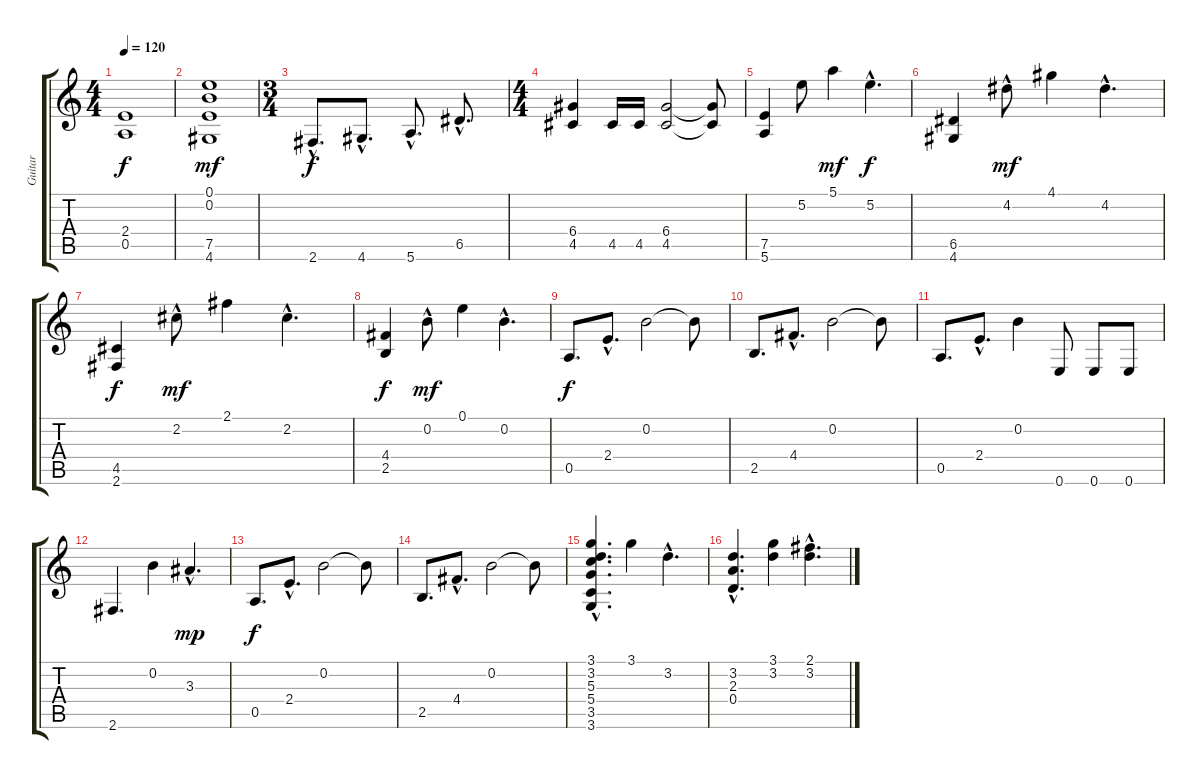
\track ("Guitar" "Guitar") {instrument distortionguitar}
\staff {score tabs}
\tuning (E4 B3 G3 D3 A2 E2) {hide}
\ts (4 4)
\tempo 120
\clef g2
\ks c
(2.4 0.5).1{dy f} |
(0.1 0.2 7.5 4.6).1{dy mf} |
\ts (3 4)
2.6{hac}.8{d dy f} 4.6{hac}.8{d} 5.6{hac}.8{d} 6.5{hac}.8{d} |
\ts (4 4)
(6.4 4.5).4 4.5.16 4.5.16 (6.4 4.5).2 (6.4{t} 4.5{t}).8 |
(7.5 5.6).4 5.2.8 5.1.4{dy mf} 5.2{hac}.4{d dy f} |
(6.5 4.6).4 4.2{hac}.8{dy mf} 4.1.4 4.2{hac}.4{d} |
(4.5 2.6).4{dy f} 2.2{hac}.8{dy mf} 2.1.4 2.2{hac}.4{d} |
(4.4 2.5).4{dy f} 0.2{hac}.8{dy mf} 0.1.4 0.2{hac}.4{d} |
0.5.8{d dy f} 2.4{hac}.8{d} 0.2.2 0.2{t}.8 |
2.5.8{d} 4.4{hac}.8{d} 0.2.2 0.2{t}.8 |
0.5.8{d} 2.4{hac}.8{d} 0.2.4 0.6.8 0.6.8 0.6.8 |
2.6.4{d} 0.2.4 3.3{hac}.4{d dy mp} |
0.5.8{d dy f} 2.4{hac}.8{d} 0.2.2 0.2{t}.8 |
2.5.8{d} 4.4{hac}.8{d} 0.2.2 0.2{t}.8 |
(3.1{hac} 3.2 5.3 5.4 3.5 3.6).4{d} 3.1.4 3.2{hac}.4{d} |
(3.2{hac} 2.3 0.4).4{d} (3.1 3.2).4 (2.1{hac} 3.2{hac}).4{d}
